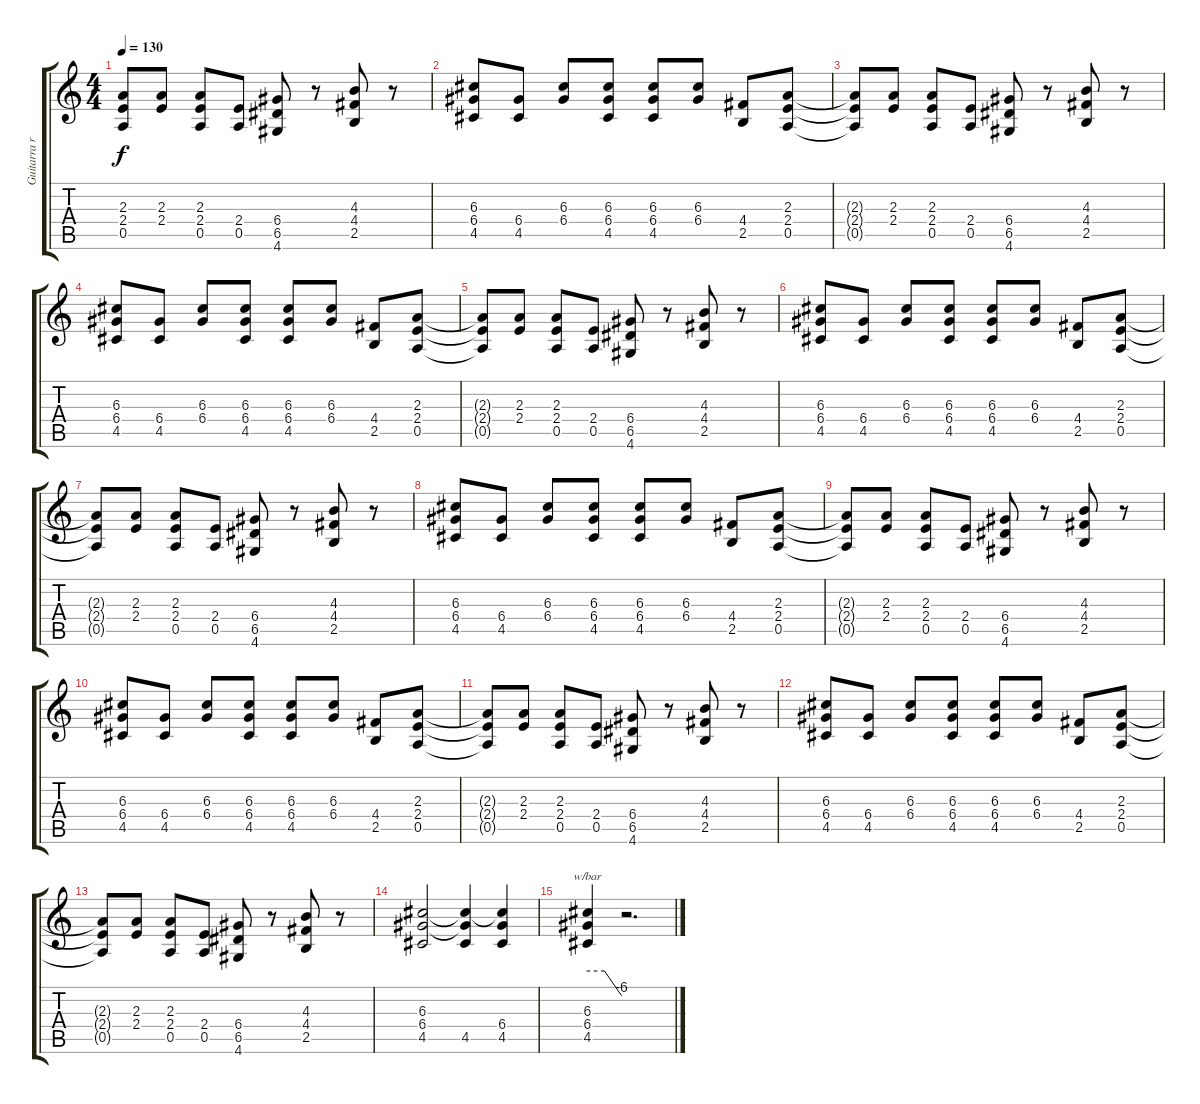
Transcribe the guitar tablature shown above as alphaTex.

\track ("Guitarra rítmica" "Guitarra r") {instrument distortionguitar}
\staff {score tabs}
\tuning (E4 B3 G3 D3 A2 E2) {hide}
\ts (4 4)
\tempo 130
\clef g2
\ks c
(2.3{t} 2.4{t} 0.5{t}).8{dy f} (2.3 2.4).8 (2.3 2.4 0.5).8 (2.4 0.5).8 (6.4 6.5 4.6).8 r.8 (4.3 4.4 2.5).8 r.8 |
(6.3 6.4 4.5).8 (6.4 4.5).8 (6.3 6.4).8 (6.3 6.4 4.5).8 (6.3 6.4 4.5).8 (6.3 6.4).8 (4.4 2.5).8 (2.3 2.4 0.5).8 |
(2.3{t} 2.4{t} 0.5{t}).8 (2.3 2.4).8 (2.3 2.4 0.5).8 (2.4 0.5).8 (6.4 6.5 4.6).8 r.8 (4.3 4.4 2.5).8 r.8 |
(6.3 6.4 4.5).8 (6.4 4.5).8 (6.3 6.4).8 (6.3 6.4 4.5).8 (6.3 6.4 4.5).8 (6.3 6.4).8 (4.4 2.5).8 (2.3 2.4 0.5).8 |
(2.3{t} 2.4{t} 0.5{t}).8 (2.3 2.4).8 (2.3 2.4 0.5).8 (2.4 0.5).8 (6.4 6.5 4.6).8 r.8 (4.3 4.4 2.5).8 r.8 |
(6.3 6.4 4.5).8 (6.4 4.5).8 (6.3 6.4).8 (6.3 6.4 4.5).8 (6.3 6.4 4.5).8 (6.3 6.4).8 (4.4 2.5).8 (2.3 2.4 0.5).8 |
(2.3{t} 2.4{t} 0.5{t}).8 (2.3 2.4).8 (2.3 2.4 0.5).8 (2.4 0.5).8 (6.4 6.5 4.6).8 r.8 (4.3 4.4 2.5).8 r.8 |
(6.3 6.4 4.5).8 (6.4 4.5).8 (6.3 6.4).8 (6.3 6.4 4.5).8 (6.3 6.4 4.5).8 (6.3 6.4).8 (4.4 2.5).8 (2.3 2.4 0.5).8 |
(2.3{t} 2.4{t} 0.5{t}).8 (2.3 2.4).8 (2.3 2.4 0.5).8 (2.4 0.5).8 (6.4 6.5 4.6).8 r.8 (4.3 4.4 2.5).8 r.8 |
(6.3 6.4 4.5).8 (6.4 4.5).8 (6.3 6.4).8 (6.3 6.4 4.5).8 (6.3 6.4 4.5).8 (6.3 6.4).8 (4.4 2.5).8 (2.3 2.4 0.5).8 |
(2.3{t} 2.4{t} 0.5{t}).8 (2.3 2.4).8 (2.3 2.4 0.5).8 (2.4 0.5).8 (6.4 6.5 4.6).8 r.8 (4.3 4.4 2.5).8 r.8 |
(6.3 6.4 4.5).8 (6.4 4.5).8 (6.3 6.4).8 (6.3 6.4 4.5).8 (6.3 6.4 4.5).8 (6.3 6.4).8 (4.4 2.5).8 (2.3 2.4 0.5).8 |
(2.3{t} 2.4{t} 0.5{t}).8 (2.3 2.4).8 (2.3 2.4 0.5).8 (2.4 0.5).8 (6.4 6.5 4.6).8 r.8 (4.3 4.4 2.5).8 r.8 |
(6.3 6.4 4.5).2 (6.3{t} 6.4{t} 4.5).4 (6.3{t} 6.4 4.5).4 |
(6.3 6.4 4.5).4{tbe (custom default 0 0 30 0 60 -24)} r.2{d}
